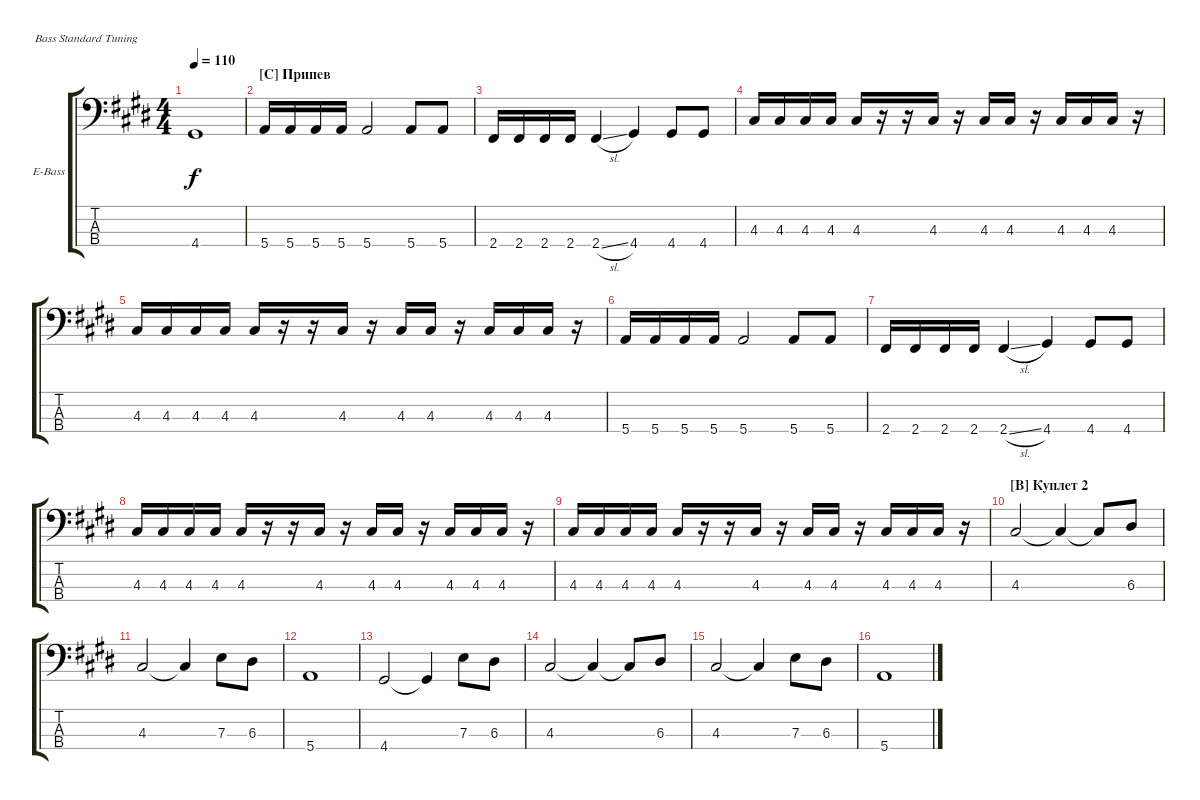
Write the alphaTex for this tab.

\defaultSystemsLayout 4
\bracketExtendMode groupsimilarinstruments
\firstSystemTrackNameOrientation horizontal
\otherSystemsTrackNameOrientation horizontal
\track ("Electric Bass" "E-Bass") {instrument electricbassfinger}
\staff {score tabs}
\tuning (G2 D2 A1 E1)
\ts (4 4)
\tempo 110
\clef f4
\ks c#minor
4.4.1{dy f} |
\section ("C" "Припев")
\scale
0.366762 5.4.16 5.4.16 5.4.16 5.4.16 5.4.2 5.4.8 5.4.8 |
\scale
0.290831 2.4.16 2.4.16 2.4.16 2.4.16 2.4{sl}.4 4.4.4 4.4.8 4.4.8 |
\scale
0.34251 4.3.16 4.3.16 4.3.16 4.3.16 4.3.16 r.16 r.16 4.3.16 r.16 4.3.16 4.3.16 r.16 4.3.16 4.3.16 4.3.16 r.16 |
4.3.16 4.3.16 4.3.16 4.3.16 4.3.16 r.16 r.16 4.3.16 r.16 4.3.16 4.3.16 r.16 4.3.16 4.3.16 4.3.16 r.16 |
5.4.16 5.4.16 5.4.16 5.4.16 5.4.2 5.4.8 5.4.8 |
2.4.16 2.4.16 2.4.16 2.4.16 2.4{sl}.4 4.4.4 4.4.8 4.4.8 |
4.3.16 4.3.16 4.3.16 4.3.16 4.3.16 r.16 r.16 4.3.16 r.16 4.3.16 4.3.16 r.16 4.3.16 4.3.16 4.3.16 r.16 |
4.3.16 4.3.16 4.3.16 4.3.16 4.3.16 r.16 r.16 4.3.16 r.16 4.3.16 4.3.16 r.16 4.3.16 4.3.16 4.3.16 r.16 |
\section ("B" "Куплет 2")
4.3.2 4.3{t}.4 4.3{t}.8 6.3.8 |
4.3.2 4.3{t}.4 7.3.8 6.3.8 |
5.4.1 |
4.4.2 4.4{t}.4 7.3.8 6.3.8 |
4.3.2 4.3{t}.4 4.3{t}.8 6.3.8 |
4.3.2 4.3{t}.4 7.3.8 6.3.8 |
5.4.1
